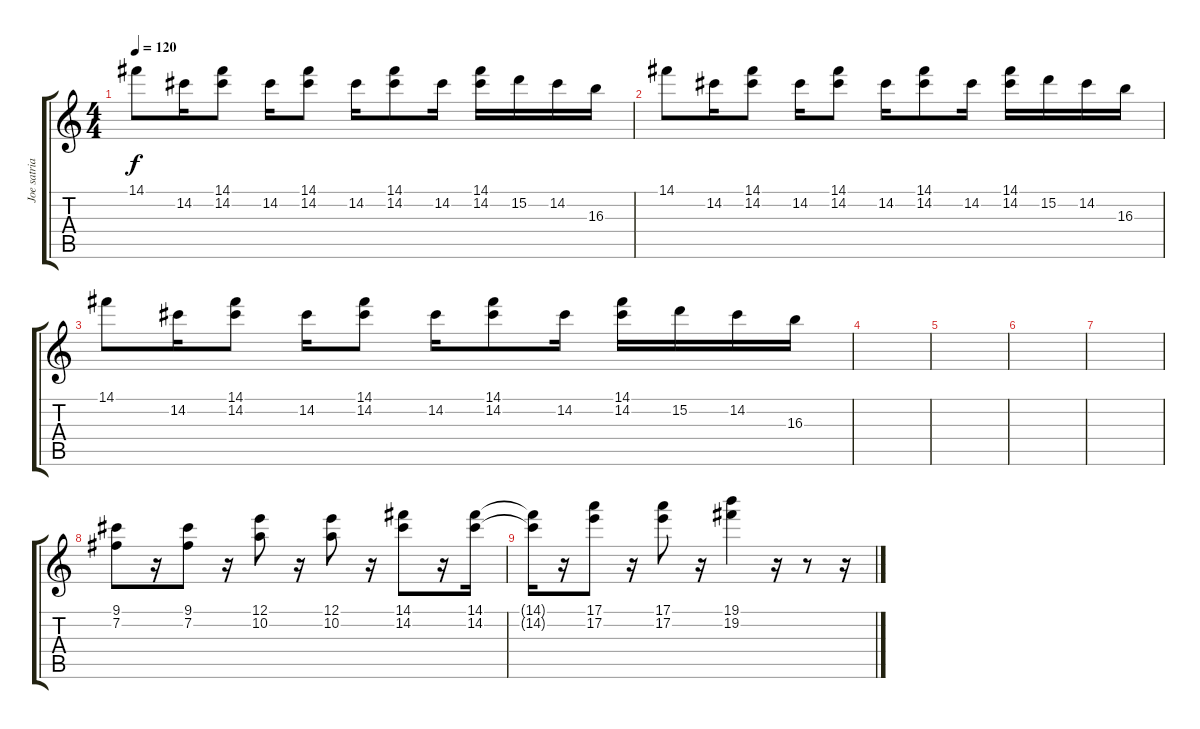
\track ("Joe satriani lead" "Joe satria") {instrument distortionguitar}
\staff {score tabs}
\tuning (E4 B3 G3 D3 A2 E2) {hide}
\ts (4 4)
\tempo 120
\clef g2
\ks c
14.1.8{dy f} 14.2.16 (14.1 14.2).8 14.2.16 (14.1 14.2).8 14.2.16 (14.1 14.2).8 14.2.16 (14.1 14.2).16 15.2.16 14.2.16 16.3.16 |
14.1.8 14.2.16 (14.1 14.2).8 14.2.16 (14.1 14.2).8 14.2.16 (14.1 14.2).8 14.2.16 (14.1 14.2).16 15.2.16 14.2.16 16.3.16 |
14.1.8 14.2.16 (14.1 14.2).8 14.2.16 (14.1 14.2).8 14.2.16 (14.1 14.2).8 14.2.16 (14.1 14.2).16 15.2.16 14.2.16 16.3.16 |
|
|
|
|
(9.1 7.2).8 r.16 (9.1 7.2).8 r.16 (12.1 10.2).8 r.16 (12.1 10.2).8 r.16 (14.1 14.2).8 r.16 (14.1 14.2).16 |
(14.1{t} 14.2{t}).16 r.16 (17.1 17.2).8 r.16 (17.1 17.2).8 r.16 (19.1 19.2).4 r.16 r.8 r.16
